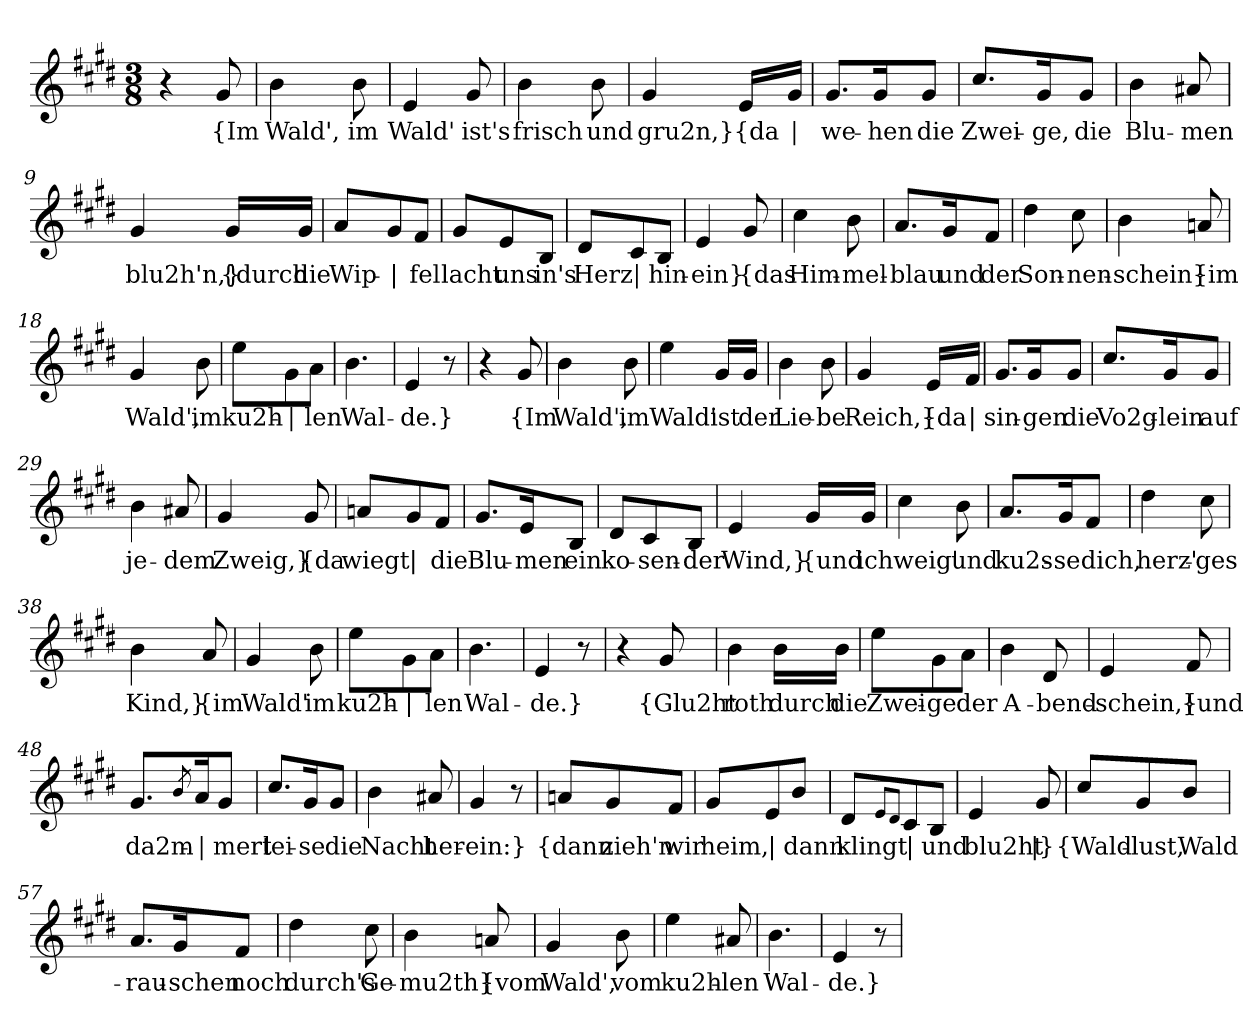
**kern	**text
*part1	*part1
*staff1	*staff1
*clefG2	*
*k[f#c#g#d#]	*
*M3/8	*
=1	=1
4r	.
!	!LO:LY:b
8g#/	{Im
=2	=2
!	!LO:LY:b
4b\	Wald',
!	!LO:LY:b
8b\	im
=3	=3
!	!LO:LY:b
4e/	Wald'
!	!LO:LY:b
8g#/	ist's
=4	=4
!	!LO:LY:b
4b\	frisch
!	!LO:LY:b
8b\	und
=5	=5
!	!LO:LY:b
4g#/	gru2n,}
!	!LO:LY:b
16e/LL	{da
!	!LO:LY:b
16g#/JJ	|
=6	=6
!	!LO:LY:b
8.g#/L	we-
!	!LO:LY:b
16g#/K	-hen
!	!LO:LY:b
8g#/J	die
=7	=7
!	!LO:LY:b
8.cc#/L	Zwei-
!	!LO:LY:b
16g#/K	-ge,
!	!LO:LY:b
8g#/J	die
=8	=8
!	!LO:LY:b
4b\	Blu-
!	!LO:LY:b
8a#X/	-men
!!LO:LB:g=z
=9	=9
!	!LO:LY:b
4g#/	blu2h'n,}
!	!LO:LY:b
16g#/LL	{durch
!	!LO:LY:b
16g#/JJ	die
=10	=10
!	!LO:LY:b
8a/L	Wip-
!	!LO:LY:b
8g#/	|
!	!LO:LY:b
8f#/J	-fel
=11	=11
!	!LO:LY:b
8g#/L	lacht
!	!LO:LY:b
8e/	uns
!	!LO:LY:b
8B/J	in's
=12	=12
!	!LO:LY:b
8d#/L	Herz
!	!LO:LY:b
8c#/	|
!	!LO:LY:b
8B/J	hin-
=13	=13
!	!LO:LY:b
4e/	-ein}
!	!LO:LY:b
8g#/	{das
=14	=14
!	!LO:LY:b
4cc#\	Him-
!	!LO:LY:b
8b\	-mel-
=15	=15
!	!LO:LY:b
8.a/L	-blau
!	!LO:LY:b
16g#/K	und
!	!LO:LY:b
8f#/J	der
!!LO:LB:g=z
=16	=16
!	!LO:LY:b
4dd#\	Son-
!	!LO:LY:b
8cc#\	-nen-
=17	=17
!	!LO:LY:b
4b\	-schein}
!	!LO:LY:b
8an/	{im
=18	=18
!	!LO:LY:b
4g#/	Wald',
!	!LO:LY:b
8b\	im
=19	=19
!	!LO:LY:b
8ee\L	ku2h-
!	!LO:LY:b
8g#\	|
!	!LO:LY:b
8a\J	-len
=20	=20
!	!LO:LY:b
4.b\	Wal-
=21	=21
!	!LO:LY:b
4e/	-de.}
8r	.
=22	=22
4r	.
!	!LO:LY:b
8g#/	{Im
=23	=23
!	!LO:LY:b
4b\	Wald',
!	!LO:LY:b
8b\	im
=24	=24
!	!LO:LY:b
4ee\	Wald'
!	!LO:LY:b
16g#/LL	ist
!	!LO:LY:b
16g#/JJ	der
!!LO:LB:g=z
=25	=25
!	!LO:LY:b
4b\	Lie-
!	!LO:LY:b
8b\	-be
=26	=26
!	!LO:LY:b
4g#/	Reich,}
!	!LO:LY:b
16e/LL	{da
!	!LO:LY:b
16f#/JJ	|
=27	=27
!	!LO:LY:b
8.g#/L	sin-
!	!LO:LY:b
16g#/K	-gen
!	!LO:LY:b
8g#/J	die
=28	=28
!	!LO:LY:b
8.cc#/L	Vo2g-
!	!LO:LY:b
16g#/K	-lein
!	!LO:LY:b
8g#/J	auf
=29	=29
!	!LO:LY:b
4b\	je-
!	!LO:LY:b
8a#X/	-dem
=30	=30
!	!LO:LY:b
4g#/	Zweig,}
!	!LO:LY:b
8g#/	{da
=31	=31
!	!LO:LY:b
8an/L	wiegt
!	!LO:LY:b
8g#/	|
!	!LO:LY:b
8f#/J	die
=32	=32
!	!LO:LY:b
8.g#/L	Blu-
!	!LO:LY:b
16e/K	-men
!	!LO:LY:b
8B/J	ein
!!LO:LB:g=z
=33	=33
!	!LO:LY:b
8d#/L	ko-
!	!LO:LY:b
8c#/	-sen-
!	!LO:LY:b
8B/J	-der
=34	=34
!	!LO:LY:b
4e/	Wind,}
!	!LO:LY:b
16g#/LL	{und
!	!LO:LY:b
16g#/JJ	ich
=35	=35
!	!LO:LY:b
4cc#\	weig'
!	!LO:LY:b
8b\	und
=36	=36
!	!LO:LY:b
8.a/L	ku2s-
!	!LO:LY:b
16g#/K	-se
!	!LO:LY:b
8f#/J	dich,
=37	=37
!	!LO:LY:b
4dd#\	herz'-
!	!LO:LY:b
8cc#\	-ges
=38	=38
!	!LO:LY:b
4b\	Kind,}
!	!LO:LY:b
8a/	{im
=39	=39
!	!LO:LY:b
4g#/	Wald'
!	!LO:LY:b
8b\	im
!!LO:LB:g=z
=40	=40
!	!LO:LY:b
8ee\L	ku2h-
!	!LO:LY:b
8g#\	|
!	!LO:LY:b
8a\J	-len
=41	=41
!	!LO:LY:b
4.b\	Wal-
=42	=42
!	!LO:LY:b
4e/	-de.}
8r	.
=43	=43
4r	.
!	!LO:LY:b
8g#/	{Glu2ht
=44	=44
!	!LO:LY:b
4b\	roth
!	!LO:LY:b
16b\LL	durch
!	!LO:LY:b
16b\JJ	die
=45	=45
!	!LO:LY:b
8ee\L	Zwei-
!	!LO:LY:b
8g#\	-ge
!	!LO:LY:b
8a\J	der
=46	=46
!	!LO:LY:b
4b\	A-
!	!LO:LY:b
8d#/	-bend-
=47	=47
!	!LO:LY:b
4e/	-schein,}
!	!LO:LY:b
8f#/	{und
!!LO:LB:g=z
=48	=48
!	!LO:LY:b
8.g#/L	da2m-
8qb/	.
!	!LO:LY:b
16a/K	|
!	!LO:LY:b
8g#/J	-mert
=49	=49
!	!LO:LY:b
8.cc#/L	lei-
!	!LO:LY:b
16g#/K	-se
!	!LO:LY:b
8g#/J	die
=50	=50
!	!LO:LY:b
4b\	Nacht
!	!LO:LY:b
8a#X/	her-
=51	=51
!	!LO:LY:b
4g#/	-ein:}
8r	.
=52	=52
!	!LO:LY:b
8an/L	{dann
!	!LO:LY:b
8g#/	zieh'n
!	!LO:LY:b
8f#/J	wir
=53	=53
!	!LO:LY:b
8g#/L	heim,
!	!LO:LY:b
8e/	|
!	!LO:LY:b
8b/J	dann
=54	=54
!	!LO:LY:b
8d#/L	klingt
8qe/L	.
8qd#/J	.
!	!LO:LY:b
8c#/	|
!	!LO:LY:b
8B/J	und
=55	=55
!	!LO:LY:b
4e/	blu2ht
!	!LO:LY:b
8g#/	|}
!!LO:LB:g=z
=56	=56
!	!LO:LY:b
8cc#/L	{Wald-
!	!LO:LY:b
8g#/	-lust,
!	!LO:LY:b
8b/J	Wald-
=57	=57
!	!LO:LY:b
8.a/L	-rau-
!	!LO:LY:b
16g#/K	-schen
!	!LO:LY:b
8f#/J	noch
=58	=58
!	!LO:LY:b
4dd#\	durch's
!	!LO:LY:b
8cc#\	Ge-
=59	=59
!	!LO:LY:b
4b\	-mu2th}
!	!LO:LY:b
8an/	{vom
=60	=60
!	!LO:LY:b
4g#/	Wald',
!	!LO:LY:b
8b\	vom
=61	=61
!	!LO:LY:b
4ee\	ku2h-
!	!LO:LY:b
8a#X/	-len
=62	=62
!	!LO:LY:b
4.b\	Wal-
!!LO:LB:g=z
=63	=63
!	!LO:LY:b
4e/	-de.}
8r	.
=	=
*-	*-
